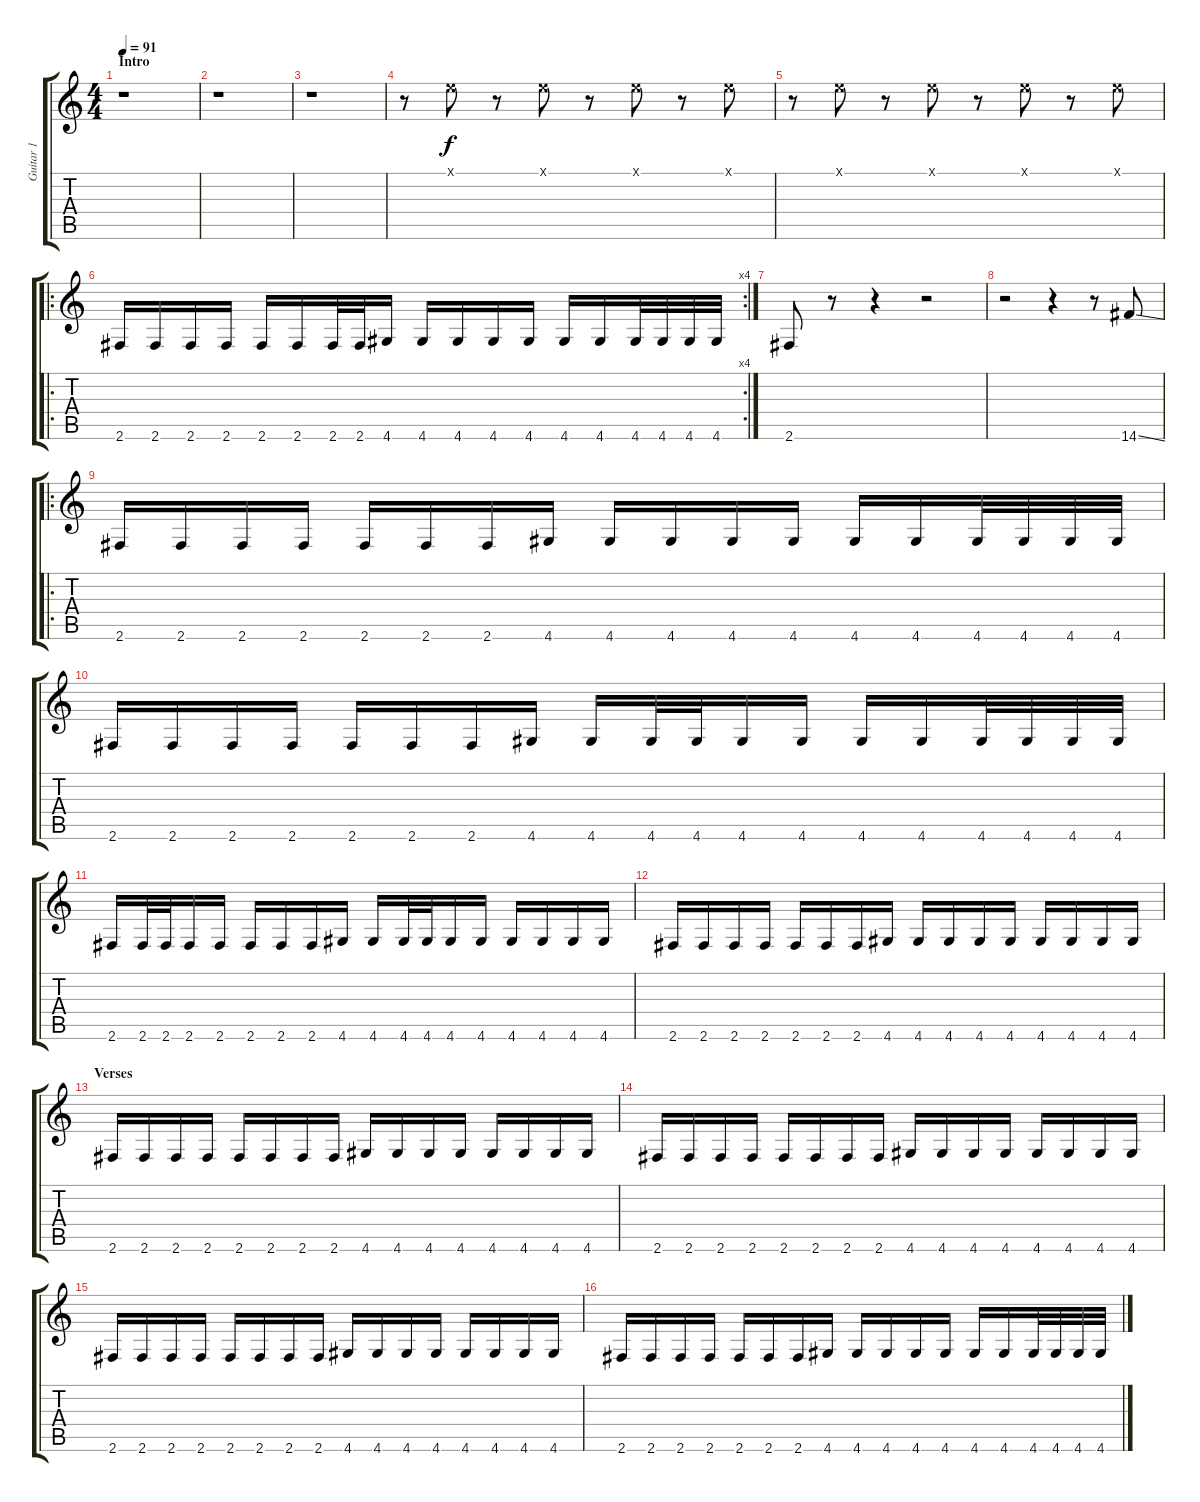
\track ("Guitar 1" "Guitar 1") {instrument distortionguitar}
\staff {score tabs}
\tuning (E4 B3 G3 D3 A2 E2) {hide}
\ts (4 4)
\section ("" "Intro")
\tempo 91
\clef g2
\ks c
r.1{dy f instrument distortionguitar} |
r.1 |
r.1 |
r.8 0.1{x}.8 r.8 0.1{x}.8 r.8 0.1{x}.8 r.8 0.1{x}.8 |
r.8 0.1{x}.8 r.8 0.1{x}.8 r.8 0.1{x}.8 r.8 0.1{x}.8 |
\ro
\rc 4
2.6.16 2.6.16 2.6.16 2.6.16 2.6.16 2.6.16 2.6.32 2.6.32 4.6.16 4.6.16 4.6.16 4.6.16 4.6.16 4.6.16 4.6.16 4.6.32 4.6.32 4.6.32 4.6.32 |
2.6.8 r.8 r.4 r.2 |
r.2 r.4 r.8 14.6{ss}.8 |
\ro
2.6.16 2.6.16 2.6.16 2.6.16 2.6.16 2.6.16 2.6.16 4.6.16 4.6.16 4.6.16 4.6.16 4.6.16 4.6.16 4.6.16 4.6.32 4.6.32 4.6.32 4.6.32 |
2.6.16 2.6.16 2.6.16 2.6.16 2.6.16 2.6.16 2.6.16 4.6.16 4.6.16 4.6.32 4.6.32 4.6.16 4.6.16 4.6.16 4.6.16 4.6.32 4.6.32 4.6.32 4.6.32 |
2.6.16 2.6.32 2.6.32 2.6.16 2.6.16 2.6.16 2.6.16 2.6.16 4.6.16 4.6.16 4.6.32 4.6.32 4.6.16 4.6.16 4.6.16 4.6.16 4.6.16 4.6.16 |
2.6.16 2.6.16 2.6.16 2.6.16 2.6.16 2.6.16 2.6.16 4.6.16 4.6.16 4.6.16 4.6.16 4.6.16 4.6.16 4.6.16 4.6.16 4.6.16 |
\section ("" "Verses")
2.6.16 2.6.16 2.6.16 2.6.16 2.6.16 2.6.16 2.6.16 2.6.16 4.6.16 4.6.16 4.6.16 4.6.16 4.6.16 4.6.16 4.6.16 4.6.16 |
2.6.16 2.6.16 2.6.16 2.6.16 2.6.16 2.6.16 2.6.16 2.6.16 4.6.16 4.6.16 4.6.16 4.6.16 4.6.16 4.6.16 4.6.16 4.6.16 |
2.6.16 2.6.16 2.6.16 2.6.16 2.6.16 2.6.16 2.6.16 2.6.16 4.6.16 4.6.16 4.6.16 4.6.16 4.6.16 4.6.16 4.6.16 4.6.16 |
2.6.16 2.6.16 2.6.16 2.6.16 2.6.16 2.6.16 2.6.16 4.6.16 4.6.16 4.6.16 4.6.16 4.6.16 4.6.16 4.6.16 4.6.32 4.6.32 4.6.32 4.6.32
